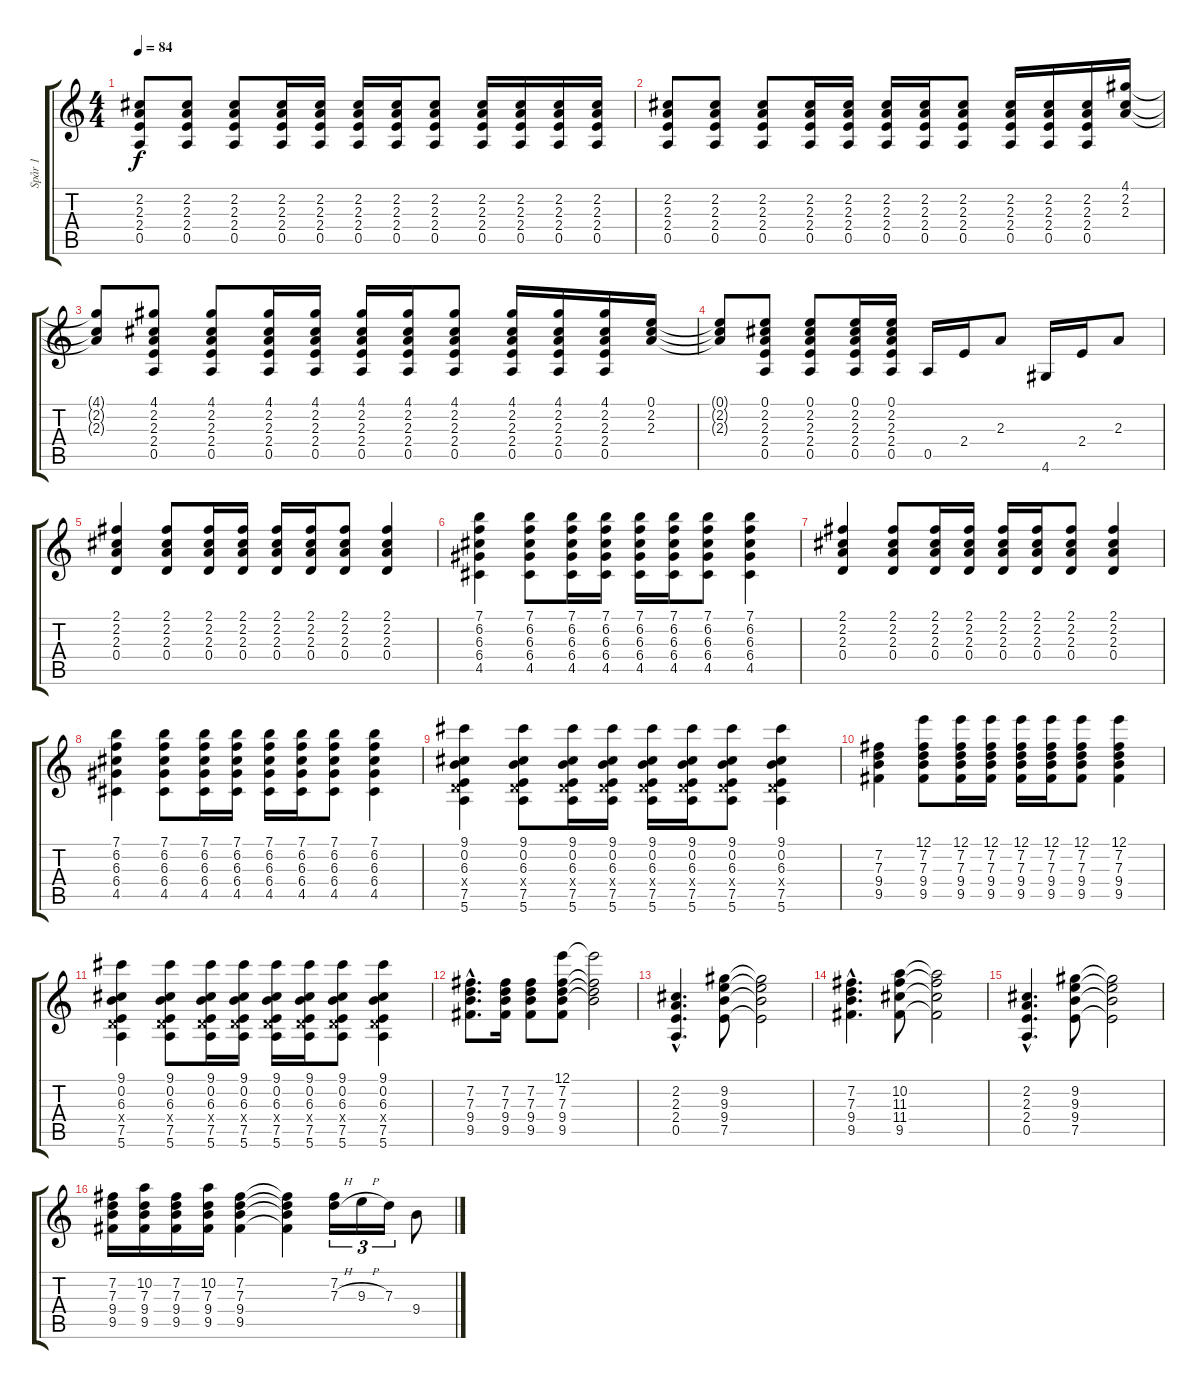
\track ("Spår 1" "Spår 1") {instrument electricguitarclean}
\staff {score tabs}
\tuning (E4 B3 G3 D3 A2 E2) {hide}
\ts (4 4)
\tempo 84
\clef g2
\ks c
(2.2 2.3 2.4 0.5).8{dy f instrument electricguitarclean} (2.2 2.3 2.4 0.5).8 (2.2 2.3 2.4 0.5).8 (2.2 2.3 2.4 0.5).16 (2.2 2.3 2.4 0.5).16 (2.2 2.3 2.4 0.5).16 (2.2 2.3 2.4 0.5).16 (2.2 2.3 2.4 0.5).8 (2.2 2.3 2.4 0.5).16 (2.2 2.3 2.4 0.5).16 (2.2 2.3 2.4 0.5).16 (2.2 2.3 2.4 0.5).16 |
(2.2 2.3 2.4 0.5).8 (2.2 2.3 2.4 0.5).8 (2.2 2.3 2.4 0.5).8 (2.2 2.3 2.4 0.5).16 (2.2 2.3 2.4 0.5).16 (2.2 2.3 2.4 0.5).16 (2.2 2.3 2.4 0.5).16 (2.2 2.3 2.4 0.5).8 (2.2 2.3 2.4 0.5).16 (2.2 2.3 2.4 0.5).16 (2.2 2.3 2.4 0.5).16 (4.1 2.2 2.3).16 |
(4.1{t} 2.2{t} 2.3{t}).8 (4.1 2.2 2.3 2.4 0.5).8 (4.1 2.2 2.3 2.4 0.5).8 (4.1 2.2 2.3 2.4 0.5).16 (4.1 2.2 2.3 2.4 0.5).16 (4.1 2.2 2.3 2.4 0.5).16 (4.1 2.2 2.3 2.4 0.5).16 (4.1 2.2 2.3 2.4 0.5).8 (4.1 2.2 2.3 2.4 0.5).16 (4.1 2.2 2.3 2.4 0.5).16 (4.1 2.2 2.3 2.4 0.5).16 (0.1 2.2 2.3).16 |
(0.1{t} 2.2{t} 2.3{t}).8 (0.1 2.2 2.3 2.4 0.5).8 (0.1 2.2 2.3 2.4 0.5).8 (0.1 2.2 2.3 2.4 0.5).16 (0.1 2.2 2.3 2.4 0.5).16 0.5.16 2.4.16 2.3.8 4.6.16 2.4.16 2.3.8 |
(2.1 2.2 2.3 0.4).4 (2.1 2.2 2.3 0.4).8 (2.1 2.2 2.3 0.4).16 (2.1 2.2 2.3 0.4).16 (2.1 2.2 2.3 0.4).16 (2.1 2.2 2.3 0.4).16 (2.1 2.2 2.3 0.4).8 (2.1 2.2 2.3 0.4).4 |
(7.1 6.2 6.3 6.4 4.5).4 (7.1 6.2 6.3 6.4 4.5).8 (7.1 6.2 6.3 6.4 4.5).16 (7.1 6.2 6.3 6.4 4.5).16 (7.1 6.2 6.3 6.4 4.5).16 (7.1 6.2 6.3 6.4 4.5).16 (7.1 6.2 6.3 6.4 4.5).8 (7.1 6.2 6.3 6.4 4.5).4 |
(2.1 2.2 2.3 0.4).4 (2.1 2.2 2.3 0.4).8 (2.1 2.2 2.3 0.4).16 (2.1 2.2 2.3 0.4).16 (2.1 2.2 2.3 0.4).16 (2.1 2.2 2.3 0.4).16 (2.1 2.2 2.3 0.4).8 (2.1 2.2 2.3 0.4).4 |
(7.1 6.2 6.3 6.4 4.5).4 (7.1 6.2 6.3 6.4 4.5).8 (7.1 6.2 6.3 6.4 4.5).16 (7.1 6.2 6.3 6.4 4.5).16 (7.1 6.2 6.3 6.4 4.5).16 (7.1 6.2 6.3 6.4 4.5).16 (7.1 6.2 6.3 6.4 4.5).8 (7.1 6.2 6.3 6.4 4.5).4 |
(9.1 0.2 6.3 0.4{x} 7.5 5.6).4 (9.1 0.2 6.3 0.4{x} 7.5 5.6).8 (9.1 0.2 6.3 0.4{x} 7.5 5.6).16 (9.1 0.2 6.3 0.4{x} 7.5 5.6).16 (9.1 0.2 6.3 0.4{x} 7.5 5.6).16 (9.1 0.2 6.3 0.4{x} 7.5 5.6).16 (9.1 0.2 6.3 0.4{x} 7.5 5.6).8 (9.1 0.2 6.3 0.4{x} 7.5 5.6).4 |
(7.2 7.3 9.4 9.5).4 (12.1 7.2 7.3 9.4 9.5).8 (12.1 7.2 7.3 9.4 9.5).16 (12.1 7.2 7.3 9.4 9.5).16 (12.1 7.2 7.3 9.4 9.5).16 (12.1 7.2 7.3 9.4 9.5).16 (12.1 7.2 7.3 9.4 9.5).8 (12.1 7.2 7.3 9.4 9.5).4 |
(9.1 0.2 6.3 0.4{x} 7.5 5.6).4 (9.1 0.2 6.3 0.4{x} 7.5 5.6).8 (9.1 0.2 6.3 0.4{x} 7.5 5.6).16 (9.1 0.2 6.3 0.4{x} 7.5 5.6).16 (9.1 0.2 6.3 0.4{x} 7.5 5.6).16 (9.1 0.2 6.3 0.4{x} 7.5 5.6).16 (9.1 0.2 6.3 0.4{x} 7.5 5.6).8 (9.1 0.2 6.3 0.4{x} 7.5 5.6).4 |
(7.2{hac} 7.3{hac} 9.4{hac} 9.5{hac}).8{d} (7.2 7.3 9.4 9.5).16 (7.2 7.3 9.4 9.5).8 (12.1 7.2 7.3 9.4 9.5).8 (12.1{t} 7.2{t} 7.3{t} 9.4{t}).2 |
(2.2{hac} 2.3{hac} 2.4{hac} 0.5{hac}).4{d} (9.2 9.3 9.4 7.5).8 (9.2{t} 9.3{t} 9.4{t} 7.5{t}).2 |
(7.2{hac} 7.3{hac} 9.4{hac} 9.5{hac}).4{d} (10.2 11.3 11.4 9.5).8 (10.2{t} 11.3{t} 11.4{t} 9.5{t}).2 |
(2.2{hac} 2.3{hac} 2.4{hac} 0.5{hac}).4{d} (9.2 9.3 9.4 7.5).8 (9.2{t} 9.3{t} 9.4{t} 7.5{t}).2 |
(7.2 7.3 9.4 9.5).16 (10.2 7.3 9.4 9.5).16 (7.2 7.3 9.4 9.5).16 (10.2 7.3 9.4 9.5).16 (7.2 7.3 9.4 9.5).4 (7.2{t} 7.3{t} 9.4{t} 9.5{t}).4 (7.2 7.3{h}).16{tu (3 2)} 9.3{h}.16{tu (3 2)} 7.3.16{tu (3 2)} 9.4{ss}.8
